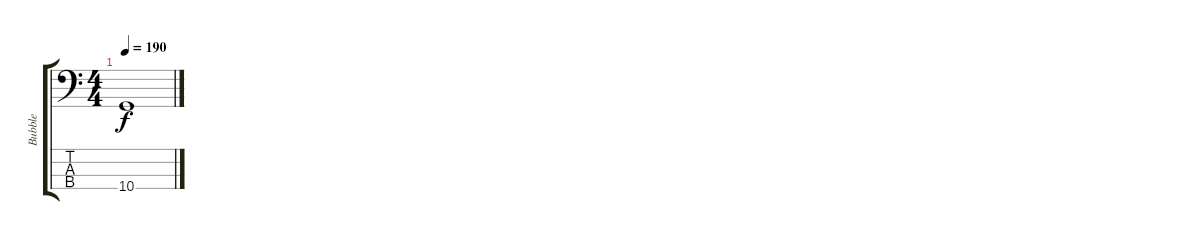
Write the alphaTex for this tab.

\track ("Bubble" "Bubble") {instrument electricbasspick}
\staff {score tabs}
\tuning (D2 A1 E1 A0) {hide}
\ts (4 4)
\tempo 190
\clef f4
\ks c
10.4{t}.1{dy f}
